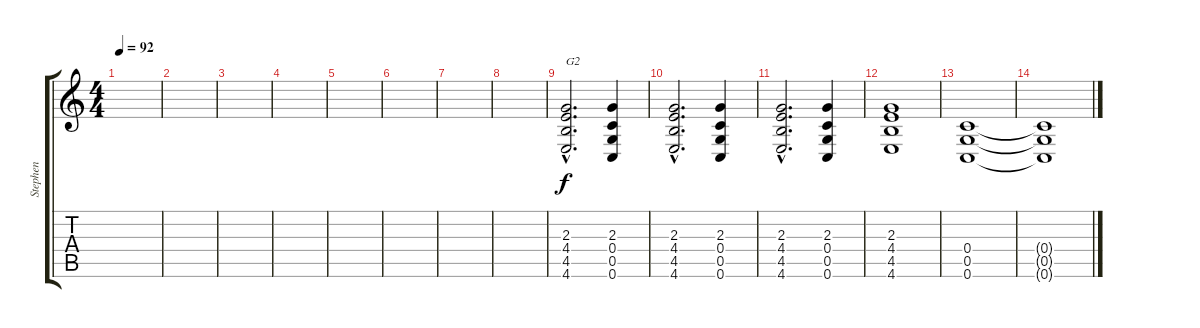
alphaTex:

\track ("Stephen" "Stephen") {instrument distortionguitar}
\staff {score tabs}
\tuning (D4 A3 F3 C3 G2 C2) {hide}
\ts (4 4)
\tempo 92
\clef g2
\ks c
|
|
|
|
|
|
|
|
(2.3{hac} 4.4{hac} 4.5{hac} 4.6{hac}).2{d txt "G2" instrument distortionguitar} (2.3 0.4 0.5 0.6).4 |
(2.3{hac} 4.4{hac} 4.5{hac} 4.6{hac}).2{d} (2.3 0.4 0.5 0.6).4 |
(2.3{hac} 4.4{hac} 4.5{hac} 4.6{hac}).2{d} (2.3 0.4 0.5 0.6).4 |
(2.3 4.4 4.5 4.6).1 |
(0.4 0.5 0.6).1 |
(0.4{t} 0.5{t} 0.6{t}).1
